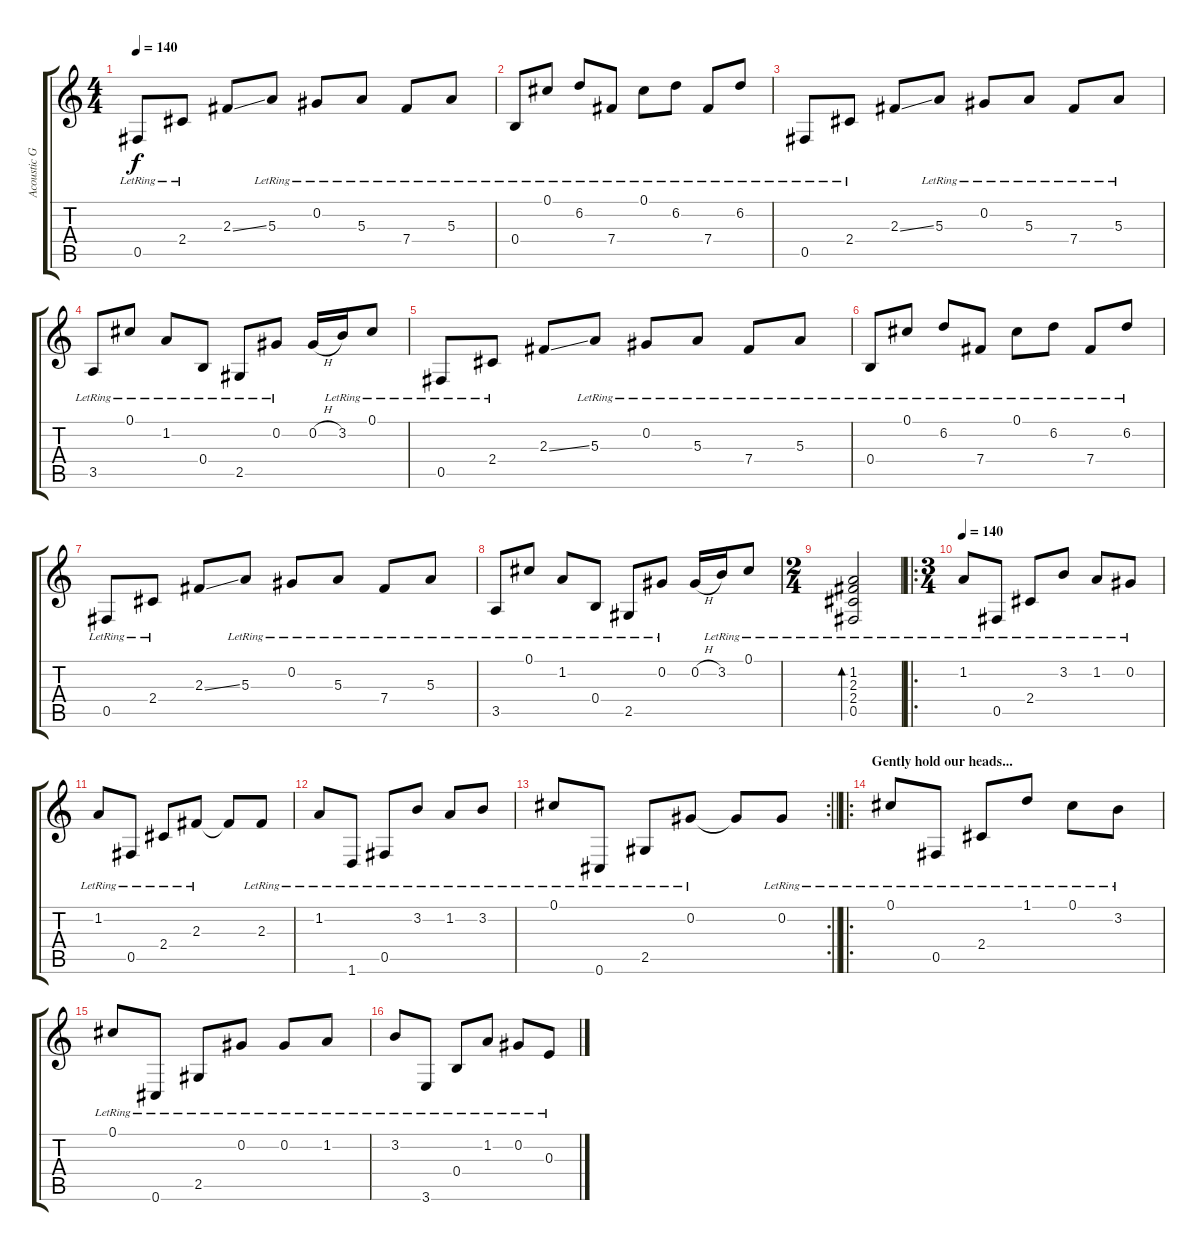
\track ("Acoustic Guitar 1" "Acoustic G") {instrument acousticguitarnylon}
\staff {score tabs}
\tuning (Db4 Ab3 E3 B2 Gb2 Db2) {hide}
\ts (4 4)
\tempo 140
\tempo 90
\tempo 140
\clef g2
\ks c
0.5{lr}.8{dy f instrument acousticguitarnylon} 2.4{lr}.8 2.3{ss}.8 5.3{lr}.8 0.2{lr}.8 5.3{lr}.8 7.4{lr}.8 5.3{lr}.8 |
0.4{lr}.8 0.1{lr}.8 6.2{lr}.8 7.4{lr}.8 0.1{lr}.8 6.2{lr}.8 7.4{lr}.8 6.2{lr}.8 |
0.5{lr}.8 2.4{lr}.8 2.3{ss}.8 5.3{lr}.8 0.2{lr}.8 5.3{lr}.8 7.4{lr}.8 5.3{lr}.8 |
3.5{lr}.8 0.1{lr}.8 1.2{lr}.8 0.4{lr}.8 2.5{lr}.8 0.2{lr}.8 0.2{h}.16 3.2{lr}.16 0.1{lr}.8 |
0.5{lr}.8 2.4{lr}.8 2.3{ss}.8 5.3{lr}.8 0.2{lr}.8 5.3{lr}.8 7.4{lr}.8 5.3{lr}.8 |
0.4{lr}.8 0.1{lr}.8 6.2{lr}.8 7.4{lr}.8 0.1{lr}.8 6.2{lr}.8 7.4{lr}.8 6.2{lr}.8 |
0.5{lr}.8 2.4{lr}.8 2.3{ss}.8 5.3{lr}.8 0.2{lr}.8 5.3{lr}.8 7.4{lr}.8 5.3{lr}.8 |
3.5{lr}.8 0.1{lr}.8 1.2{lr}.8 0.4{lr}.8 2.5{lr}.8 0.2{lr}.8 0.2{h}.16 3.2{lr}.16 0.1{lr}.8 |
\ts (2 4)
(1.2{lr} 2.3{lr} 2.4{lr} 0.5{lr}).2{bd 60} |
\ro
\ts (3 4)
\tempo 140
1.2{lr}.8 0.5{lr}.8 2.4{lr}.8 3.2{lr}.8 1.2{lr}.8 0.2{lr}.8 |
1.2{lr}.8 0.5{lr}.8 2.4{lr}.8 2.3{lr}.8 2.3{t}.8 2.3{lr}.8 |
1.2{lr}.8 1.6{lr}.8 0.5{lr}.8 3.2{lr}.8 1.2{lr}.8 3.2{lr}.8 |
\rc 2
\barLineRight lightlight
0.1{lr}.8 0.6{lr}.8 2.5{lr}.8 0.2{lr}.8 0.2{t}.8 0.2{lr}.8 |
\ro
\section ("" "Gently hold our heads...")
0.1{lr}.8 0.5{lr}.8 2.4{lr}.8 1.1{lr}.8 0.1{lr}.8 3.2{lr}.8 |
0.1{lr}.8 0.6{lr}.8 2.5{lr}.8 0.2{lr}.8 0.2{lr}.8 1.2{lr}.8 |
3.2{lr}.8 3.6{lr}.8 0.4{lr}.8 1.2{lr}.8 0.2{lr}.8 0.3{lr}.8
